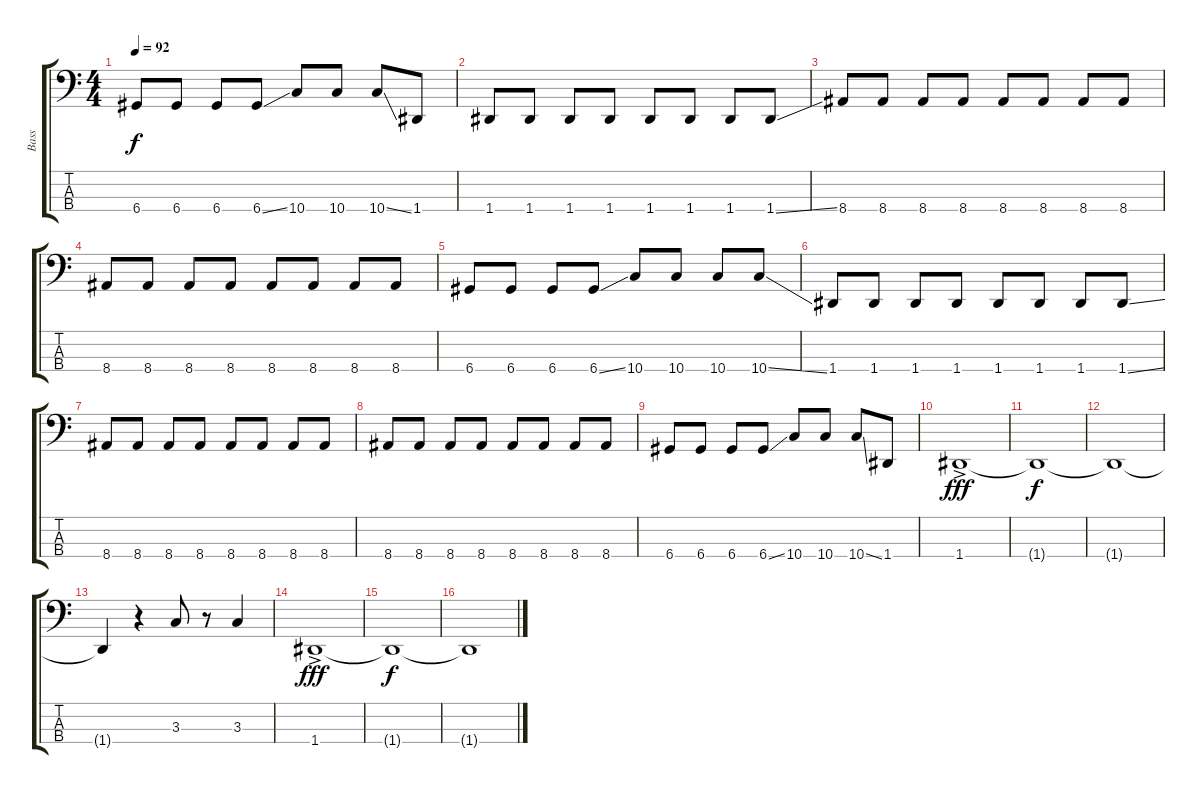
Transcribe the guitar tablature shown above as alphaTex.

\track ("Bass" "Bass") {instrument synthbass2}
\staff {score tabs}
\tuning (G2 D2 A1 D1) {hide}
\ts (4 4)
\tempo 92
\clef f4
\ks c
6.4.8{dy f} 6.4.8 6.4.8 6.4{ss}.8 10.4.8 10.4.8 10.4{ss}.8 1.4.8 |
1.4.8 1.4.8 1.4.8 1.4.8 1.4.8 1.4.8 1.4.8 1.4{ss}.8 |
8.4.8 8.4.8 8.4.8 8.4.8 8.4.8 8.4.8 8.4.8 8.4.8 |
8.4.8 8.4.8 8.4.8 8.4.8 8.4.8 8.4.8 8.4.8 8.4.8 |
6.4.8 6.4.8 6.4.8 6.4{ss}.8 10.4.8 10.4.8 10.4.8 10.4{ss}.8 |
1.4.8 1.4.8 1.4.8 1.4.8 1.4.8 1.4.8 1.4.8 1.4{ss}.8 |
8.4.8 8.4.8 8.4.8 8.4.8 8.4.8 8.4.8 8.4.8 8.4.8 |
8.4.8 8.4.8 8.4.8 8.4.8 8.4.8 8.4.8 8.4.8 8.4.8 |
6.4.8 6.4.8 6.4.8 6.4{ss}.8 10.4.8 10.4.8 10.4{ss}.8 1.4.8 |
1.4{ac}.1{dy fff volume 16} |
1.4{t}.1{dy f} |
1.4{t}.1 |
1.4{t}.4 r.4 3.3.8 r.8 3.3.4 |
1.4{ac}.1{dy fff} |
1.4{t}.1{dy f} |
1.4{t}.1
